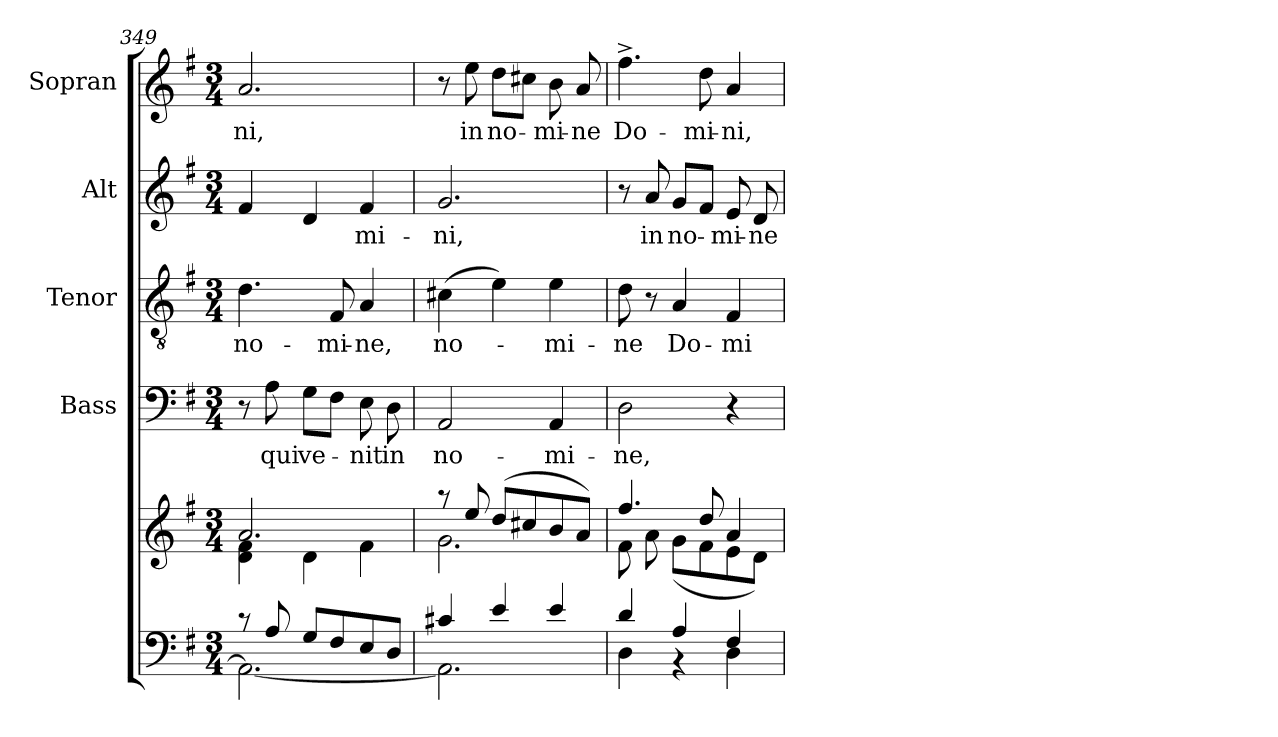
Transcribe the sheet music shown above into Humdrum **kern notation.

**kern	**kern	**kern	**text	**kern	**text	**kern	**text	**kern	**text
*part5	*part5	*part4	*part4	*part3	*part3	*part2	*part2	*part1	*part1
*staff6	*staff5	*staff4	*staff4	*staff3	*staff3	*staff2	*staff2	*staff1	*staff1
*	*	*I"Bass	*	*I"Tenor	*	*I"Alt	*	*I"Sopran	*
*	*	*I'B.	*	*I'T.	*	*I'A.	*	*I'S.	*
*clefF4	*clefG2	*clefF4	*	*clefGv2	*	*clefG2	*	*clefG2	*
*k[f#]	*k[f#]	*k[f#]	*	*k[f#]	*	*k[f#]	*	*k[f#]	*
*G:	*G:	*G:	*	*G:	*	*G:	*	*G:	*
*M3/4	*M3/4	*M3/4	*	*M3/4	*	*M3/4	*	*M3/4	*
=349	=349	=349	=349	=349	=349	=349	=349	=349	=349
*^	*^	*	*	*	*	*	*	*	*
!	!	!	!	!	!	!	!LO:LY:b	!	!	!	!LO:LY:b
8rc	2.AA\_	2.a!/	4d!\ 4f#!\	8r	.	4.d\	no-	4f#/	.	2.a/	-ni,
!	!	!	!	!	!LO:LY:b	!	!	!	!	!	!
8A!/	.	.	.	8A\	qui	.	.	.	.	.	.
!	!	!	!	!	!LO:LY:b	!	!	!	!	!	!
8G!/L	.	.	4d!\	8G\L	ve-	.	.	4d/	.	.	.
!	!	!	!	!	!	!	!LO:LY:b	!	!	!	!
8F#!/	.	.	.	8F#\J	.	8F#/	-mi-	.	.	.	.
!	!	!	!	!	!LO:LY:b	!	!LO:LY:b	!	!LO:LY:b	!	!
8E!/	.	.	4f#!\	8E\	-nit	4A/	-ne,	4f#/	-mi-	.	.
!	!	!	!	!	!LO:LY:b	!	!	!	!	!	!
8D!/J	.	.	.	8D\	in	.	.	.	.	.	.
!!LO:LB:g=z
=350	=350	=350	=350	=350	=350	=350	=350	=350	=350	=350	=350
!	!	!	!	!	!LO:LY:b	!	!LO:LY:b	!	!LO:LY:b	!	!
4c#X!/	2.AA\]	8raa	2.g!\	2AA/	no-	(>4c#X\	no-	2.g/	-ni,	8r	.
!	!	!	!	!	!	!	!	!	!	!	!LO:LY:b
.	.	8ee!/	.	.	.	.	.	.	.	8ee\	in
!	!	!	!	!	!	!	!	!	!	!	!LO:LY:b
4e!/	.	(<8dd!/L	.	.	.	4e\)	.	.	.	8dd\L	no-
.	.	8cc#X!/	.	.	.	.	.	.	.	8cc#X\J	.
!	!	!	!	!	!LO:LY:b	!	!LO:LY:b	!	!	!	!LO:LY:b
4e!/	.	8b!/	.	4AA/	-mi-	4e\	-mi-	.	.	8b\	-mi-
!	!	!	!	!	!	!	!	!	!	!	!LO:LY:b
.	.	8a!/J)	.	.	.	.	.	.	.	8a/	-ne
=351	=351	=351	=351	=351	=351	=351	=351	=351	=351	=351	=351
!	!	!	!	!	!LO:LY:b	!	!LO:LY:b	!	!	!	!LO:LY:b
4d!/	4D\	4.ff#!/	8f#!\	2D\	-ne,	8d\	-ne	8r	.	4.ff#^>\	Do-
!	!	!	!	!	!	!	!	!	!LO:LY:b	!	!
.	.	.	8a!\	.	.	8r	.	8a/	in	.	.
!	!	!	!	!	!	!	!LO:LY:b	!	!LO:LY:b	!	!
4A!/	4r	.	(<8g!\L	.	.	4A/	Do-	8g/L	no-	.	.
!	!	!	!	!	!	!	!	!	!	!	!LO:LY:b
.	.	8dd!/	8f#!\	.	.	.	.	8f#/J	.	8dd\	-mi-
!	!	!	!	!	!	!	!LO:LY:b	!	!LO:LY:b	!	!LO:LY:b
4F#!/	4D\	4a!/	8e!\	4r	.	4F#/	-mi-	8e/	-mi-	4a/	-ni,
!	!	!	!	!	!	!	!	!	!LO:LY:b	!	!
.	.	.	8d!\J)	.	.	.	.	8d/	-ne	.	.
*v	*v	*	*	*	*	*	*	*	*	*	*
*	*v	*v	*	*	*	*	*	*	*	*
=	=	=	=	=	=	=	=	=	=
*-	*-	*-	*-	*-	*-	*-	*-	*-	*-
